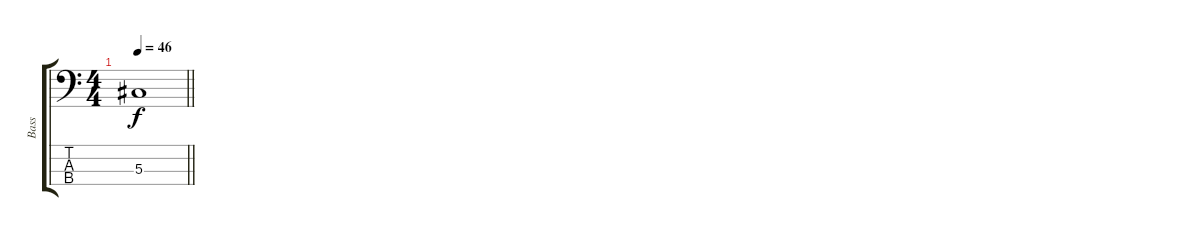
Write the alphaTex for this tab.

\track ("Bass" "Bass") {instrument electricbassfinger}
\staff {score tabs}
\tuning (Gb2 Db2 Ab1 Eb1) {hide}
\ts (4 4)
\tempo 46
\clef f4
\barLineRight lightlight
\ks c
5.3{t}.1{dy f}
